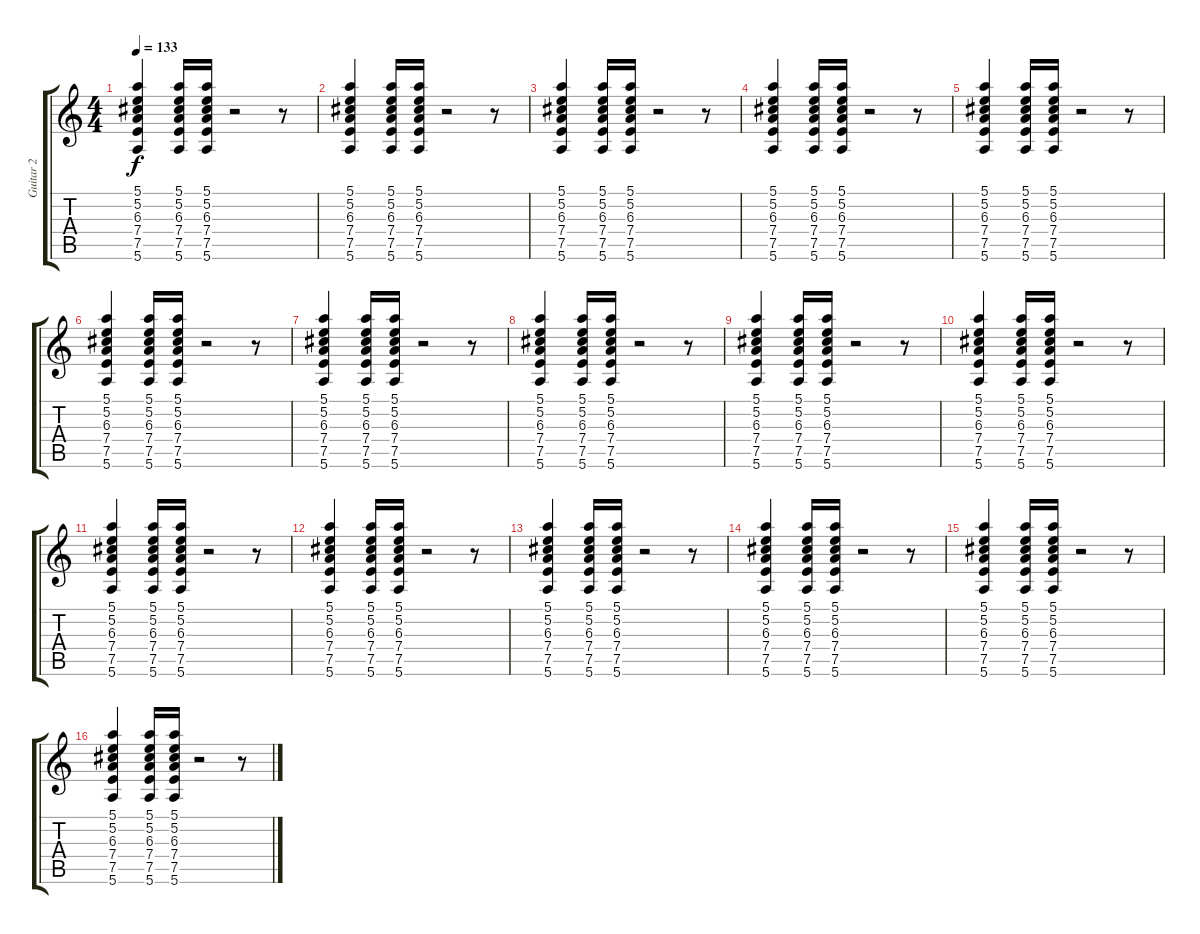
\track ("Guitar 2" "Guitar 2") {instrument overdrivenguitar}
\staff {score tabs}
\tuning (E4 B3 G3 D3 A2 E2) {hide}
\ts (4 4)
\tempo 133
\clef g2
\ks c
(5.1 5.2 6.3 7.4 7.5 5.6).4{dy f} (5.1 5.2 6.3 7.4 7.5 5.6).16 (5.1 5.2 6.3 7.4 7.5 5.6).16 r.2 r.8 |
(5.1 5.2 6.3 7.4 7.5 5.6).4 (5.1 5.2 6.3 7.4 7.5 5.6).16 (5.1 5.2 6.3 7.4 7.5 5.6).16 r.2 r.8 |
(5.1 5.2 6.3 7.4 7.5 5.6).4 (5.1 5.2 6.3 7.4 7.5 5.6).16 (5.1 5.2 6.3 7.4 7.5 5.6).16 r.2 r.8 |
(5.1 5.2 6.3 7.4 7.5 5.6).4 (5.1 5.2 6.3 7.4 7.5 5.6).16 (5.1 5.2 6.3 7.4 7.5 5.6).16 r.2 r.8 |
(5.1 5.2 6.3 7.4 7.5 5.6).4 (5.1 5.2 6.3 7.4 7.5 5.6).16 (5.1 5.2 6.3 7.4 7.5 5.6).16 r.2 r.8 |
(5.1 5.2 6.3 7.4 7.5 5.6).4 (5.1 5.2 6.3 7.4 7.5 5.6).16 (5.1 5.2 6.3 7.4 7.5 5.6).16 r.2 r.8 |
(5.1 5.2 6.3 7.4 7.5 5.6).4 (5.1 5.2 6.3 7.4 7.5 5.6).16 (5.1 5.2 6.3 7.4 7.5 5.6).16 r.2 r.8 |
(5.1 5.2 6.3 7.4 7.5 5.6).4 (5.1 5.2 6.3 7.4 7.5 5.6).16 (5.1 5.2 6.3 7.4 7.5 5.6).16 r.2 r.8 |
(5.1 5.2 6.3 7.4 7.5 5.6).4 (5.1 5.2 6.3 7.4 7.5 5.6).16 (5.1 5.2 6.3 7.4 7.5 5.6).16 r.2 r.8 |
(5.1 5.2 6.3 7.4 7.5 5.6).4 (5.1 5.2 6.3 7.4 7.5 5.6).16 (5.1 5.2 6.3 7.4 7.5 5.6).16 r.2 r.8 |
(5.1 5.2 6.3 7.4 7.5 5.6).4 (5.1 5.2 6.3 7.4 7.5 5.6).16 (5.1 5.2 6.3 7.4 7.5 5.6).16 r.2 r.8 |
(5.1 5.2 6.3 7.4 7.5 5.6).4 (5.1 5.2 6.3 7.4 7.5 5.6).16 (5.1 5.2 6.3 7.4 7.5 5.6).16 r.2 r.8 |
(5.1 5.2 6.3 7.4 7.5 5.6).4 (5.1 5.2 6.3 7.4 7.5 5.6).16 (5.1 5.2 6.3 7.4 7.5 5.6).16 r.2 r.8 |
(5.1 5.2 6.3 7.4 7.5 5.6).4 (5.1 5.2 6.3 7.4 7.5 5.6).16 (5.1 5.2 6.3 7.4 7.5 5.6).16 r.2 r.8 |
(5.1 5.2 6.3 7.4 7.5 5.6).4 (5.1 5.2 6.3 7.4 7.5 5.6).16 (5.1 5.2 6.3 7.4 7.5 5.6).16 r.2 r.8 |
(5.1 5.2 6.3 7.4 7.5 5.6).4 (5.1 5.2 6.3 7.4 7.5 5.6).16 (5.1 5.2 6.3 7.4 7.5 5.6).16 r.2 r.8
